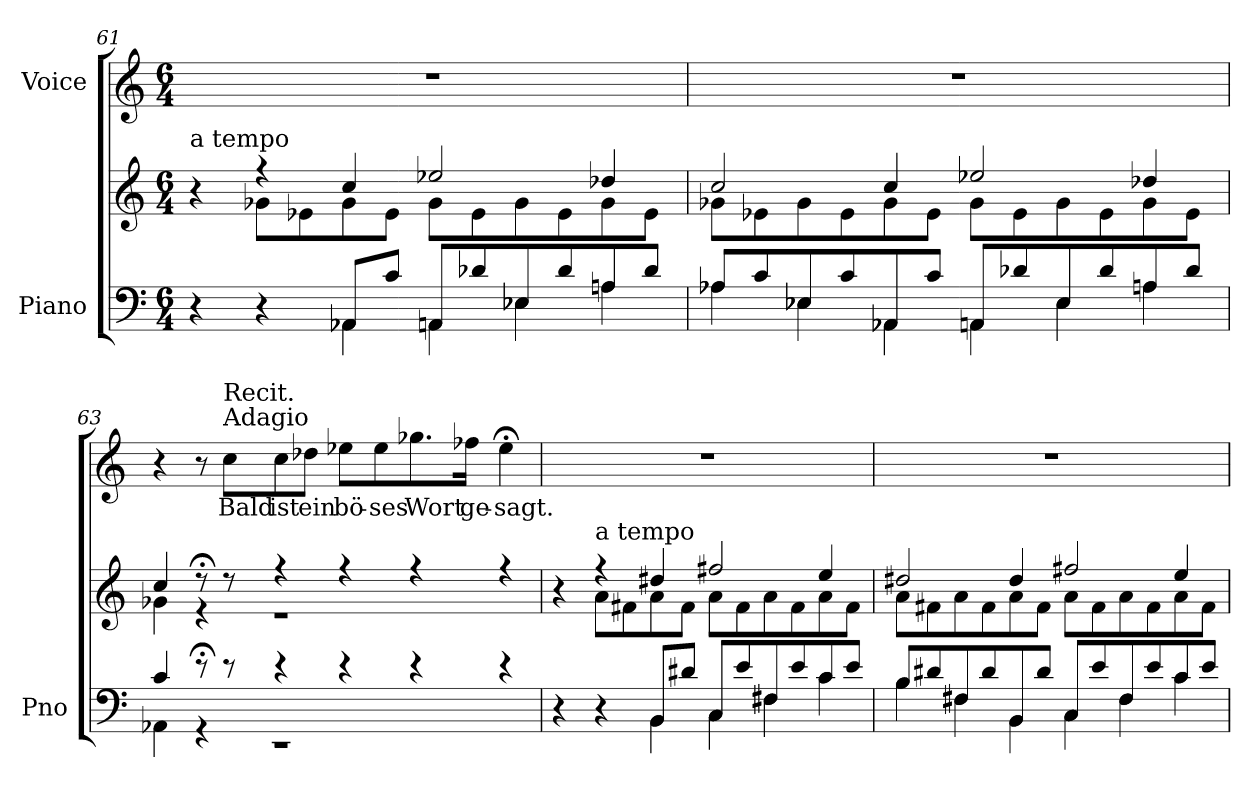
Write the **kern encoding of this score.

**kern	**kern	**kern	**text
*part2	*part2	*part1	*part1
*staff3	*staff2	*staff1	*staff1
*I"Piano	*	*I"Voice	*
*I'Pno	*	*	*
*clefF4	*clefG2	*clefG2	*
*k[]	*k[]	*k[]	*
*M6/4	*M6/4	*M6/4	*
=61	=61	=61	=61
*^	*^	*	*
!	!	!LO:TX:a:t=a tempo	!	!	!
4r	2ryy	4r	4ryy	1.r	.
4r	.	4r	8g-X\L	.	.
.	.	.	8e-X\	.	.
8AA-X/L	4AA-\	4cc/	8g-\	.	.
8c/J	.	.	8e-\J	.	.
8AAn/L	4AA\	2ee-X/	8g-\L	.	.
8d-X/	.	.	8e-\	.	.
8E-X/	4E-\	.	8g-\	.	.
8d-/	.	.	8e-\	.	.
8A/	4An\	4dd-X/	8g-\	.	.
8d-/J	.	.	8e-\J	.	.
!!LO:LB:g=z
=62	=62	=62	=62	=62	=62
8A-X/L	4A-\	2cc/	8g-X\L	1.r	.
8c/	.	.	8e-X\	.	.
8E-X/	4E-\	.	8g-\	.	.
8c/	.	.	8e-\	.	.
8AA-X/	4AA-\	4cc/	8g-\	.	.
8c/J	.	.	8e-\J	.	.
8AAn/L	4AA\	2ee-X/	8g-\L	.	.
8d-X/	.	.	8e-\	.	.
8E-/	4E-\	.	8g-\	.	.
8d-/	.	.	8e-\	.	.
8An/	4A\	4dd-X/	8g-\	.	.
8d-/J	.	.	8e-\J	.	.
=63	=63	=63	=63	=63	=63
4c/	4AA-X\	4cc/	4g-X\	4r	.
8r;<	4r	8r;<	4r	8r	.
!	!	!	!	!LO:TX:a:t=Adagio	!
!	!	!	!	!LO:TX:a:t=Recit.	!
!	!	!	!	!	!LO:LY:b
8r	.	8r	.	8cc\L	Bald
!	!	!	!	!	!LO:LY:b
4r	1r	4r	1r	8cc\	ist
!	!	!	!	!	!LO:LY:b
.	.	.	.	8dd-X\J	ein
!	!	!	!	!	!LO:LY:b
4r	.	4r	.	8ee-X\L	bö-
!	!	!	!	!	!LO:LY:b
.	.	.	.	8ee-\	-ses
!	!	!	!	!	!LO:LY:b
4r	.	4r	.	8.gg-X\	Wort
!	!	!	!	!	!LO:LY:b
.	.	.	.	16ff-X\Jk	ge-
!	!	!	!	!	!LO:LY:b
4r	.	4r	.	4ee-;<\	-sagt.
=64	=64	=64	=64	=64	=64
4r	2ryy	4r	4ryy	1.r	.
!	!	!LO:TX:a:t=a tempo	!	!	!
4r	.	4r	8a\L	.	.
.	.	.	8f#X\	.	.
8BB/L	4BB\	4dd#X/	8a\	.	.
8d#X/J	.	.	8f#\J	.	.
8C/L	4C\	2ff#X/	8a\L	.	.
8e/	.	.	8f#\	.	.
8F#X/	4F#\	.	8a\	.	.
8e/	.	.	8f#\	.	.
8c/	4c\	4ee/	8a\	.	.
8e/J	.	.	8f#\J	.	.
=65	=65	=65	=65	=65	=65
8B/L	4B\	2dd#X/	8a\L	1.r	.
8d#X/	.	.	8f#X\	.	.
8F#X/	4F#\	.	8a\	.	.
8d#/	.	.	8f#\	.	.
8BB/	4BB\	4dd#/	8a\	.	.
8d#/J	.	.	8f#\J	.	.
8C/L	4C\	2ff#X/	8a\L	.	.
8e/	.	.	8f#\	.	.
8F#/	4F#\	.	8a\	.	.
8e/	.	.	8f#\	.	.
8c/	4c\	4ee/	8a\	.	.
8e/J	.	.	8f#\J	.	.
*v	*v	*	*	*	*
*	*v	*v	*	*
=	=	=	=
*-	*-	*-	*-
